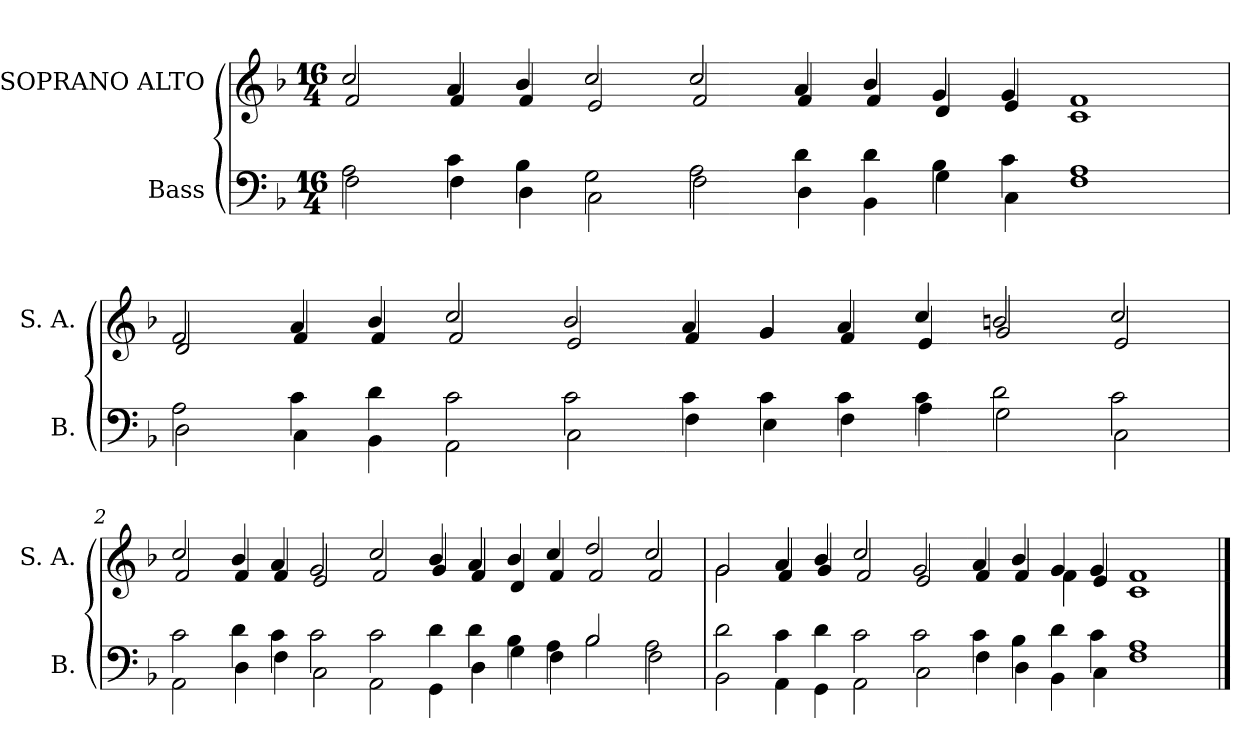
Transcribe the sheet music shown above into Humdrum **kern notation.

**kern	**kern
*part2	*part1
*staff2	*staff1
*I"Bass	*I"SOPRANO ALTO
*I'B.	*I'S. A.
!!LO:PB:g=z
*clefF4	*clefG2
*k[b-]	*k[b-]
*F:	*F:
*M16/4	*M16/4
=	=
*^	*^
2Ai\	2Fi\	2cci/	2fi/
4ci\	4Fi\	4ai/	4fi/
4B-i\	4Di\	4b-i/	4fi/
2Gi\	2Ci\	2cci/	2ei/
2Ai\	2Fi\	2cci/	2fi/
4di\	4Di\	4ai/	4fi/
4di\	4BB-i\	4b-i/	4fi/
4B-i\	4Gi\	4gi/	4di/
4ci\	4Ci\	4gi/	4ei/
1Ai	1Fi	1fi	1ci
!!LO:LB:g=z	!!
=1	=1	=1	=1
2Ai\	2Di\	2fi/	2di/
4ci\	4Ci\	4ai/	4fi/
4di\	4BB-i\	4b-i/	4fi/
2ci\	2AAi\	2cci/	2fi/
2ci\	2Ci\	2b-i/	2ei/
4ci\	4Fi\	4ai/	4fi/
4ci\	4Ei\	4gi/	4gi/
4ci\	4Fi\	4ai/	4fi/
4ci\	4Ai\	4cci/	4ei/
2di\	2Gi\	2bni/	2gi/
2ci\	2Ci\	2cci/	2ei/
!!LO:LB:g=z	!!
=2	=2	=2	=2
2ci\	2AAi\	2cci/	2fi/
4di\	4Di\	4b-i/	4fi/
4ci\	4Fi\	4ai/	4fi/
2ci\	2Ci\	2gi/	2ei/
2ci\	2AAi\	2cci/	2fi/
4di\	4GGi\	4b-i/	4gi/
4di\	4Di\	4ai/	4fi/
4B-i\	4Gi\	4b-i/	4di/
4Ai\	4Fi\	4cci/	4fi/
2B-i/	2B-i\	2ddi/	2fi/
2Ai\	2Fi\	2cci/	2fi/
!!LO:LB:g=z	!!
=3	=3	=3	=3
2di\	2BB-i\	2gi/	2gi\
4ci\	4AAi\	4ai/	4fi/
4di\	4GGi\	4b-i/	4gi/
2ci\	2AAi\	2cci/	2fi/
2ci\	2Ci\	2gi/	2ei/
4ci\	4Fi\	4ai/	4fi/
4B-i\	4Di\	4b-i/	4fi/
4di\	4BB-i\	4gi/	4fi\
4ci\	4Ci\	4gi/	4ei/
1Ai	1Fi	1fi	1ci
*v	*v	*	*
*	*v	*v
==	==
*-	*-
